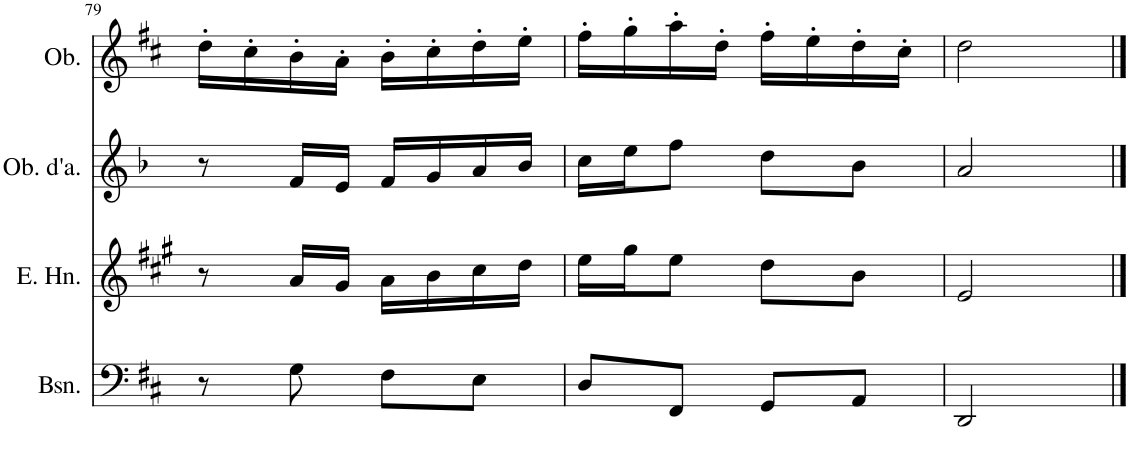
**kern	**kern	**kern	**kern
*part4	*part3	*part2	*part1
*staff4	*staff3	*staff2	*staff1
*I"Bassoon	*I"English Horn	*I"Oboe d'amore	*I"Oboe
*I'Bsn.	*I'E. Hn.	*I'Ob. d'a.	*I'Ob.
!!LO:PB:g=z
*clefF4	*clefG2	*clefG2	*clefG2
*	*Trd4c7	*Trd2c3	*
*k[f#c#]	*k[f#c#g#]	*k[b-]	*k[f#c#]
*M2/4	*M2/4	*M2/4	*M2/4
=79	=79	=79	=79
8r	8r	8r	16dd'\LL
.	.	.	16cc#'\
8G\	16a/LL	16f/LL	16b'\
.	16g#/JJ	16e/JJ	16a'\JJ
8F#\L	16a\LL	16f/LL	16b'\LL
.	16b\	16g/	16cc#'\
8E\J	16cc#\	16a/	16dd'\
.	16dd\JJ	16b-/JJ	16ee'\JJ
=80	=80	=80	=80
8D/L	16ee\LL	16cc\LL	16ff#'\LL
.	16gg#\J	16ee\J	16gg'\
8FF#/J	8ee\J	8ff\J	16aa'\
.	.	.	16dd'\JJ
8GG/L	8dd\L	8dd\L	16ff#'\LL
.	.	.	16ee'\
8AA/J	8b\J	8b-\J	16dd'\
.	.	.	16cc#'\JJ
=81	=81	=81	=81
2DD/	2e/	2a/	2dd\
==	==	==	==
*-	*-	*-	*-
